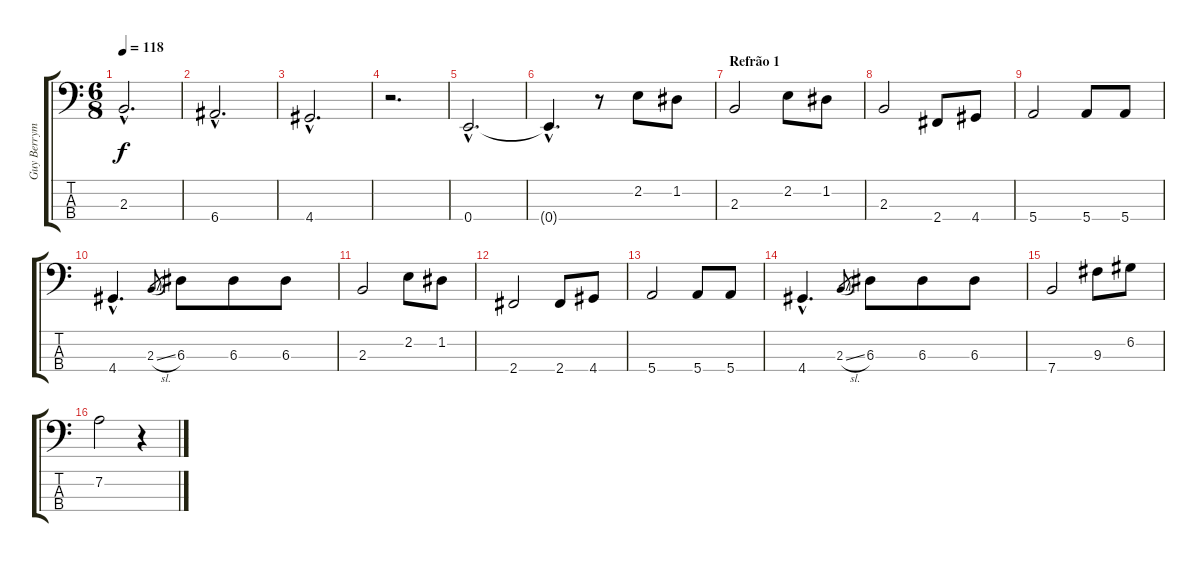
\track ("Guy Berryman (baixo)" "Guy Berrym") {instrument electricbasspick}
\staff {score tabs}
\tuning (G2 D2 A1 E1) {hide}
\ts (6 8)
\tempo 118
\clef f4
\ks c
2.3{hac}.2{d dy f} |
6.4{hac}.2{d} |
4.4{hac}.2{d} |
r.2{d} |
0.4{hac}.2{d} |
0.4{hac t}.4{d} r.8 2.2.8 1.2.8 |
\section ("" "Refrão 1")
2.3.2 2.2.8 1.2.8 |
2.3.2 2.4.8 4.4.8 |
5.4.2 5.4.8 5.4.8 |
4.4{hac}.4{d} 2.3{sl}.8{gr} 6.3.8 6.3.8 6.3.8 |
2.3.2 2.2.8 1.2.8 |
2.4.2 2.4.8 4.4.8 |
5.4.2 5.4.8 5.4.8 |
4.4{hac}.4{d} 2.3{sl}.8{gr} 6.3.8 6.3.8 6.3.8 |
7.4.2 9.3.8 6.2.8 |
7.2.2 r.4
